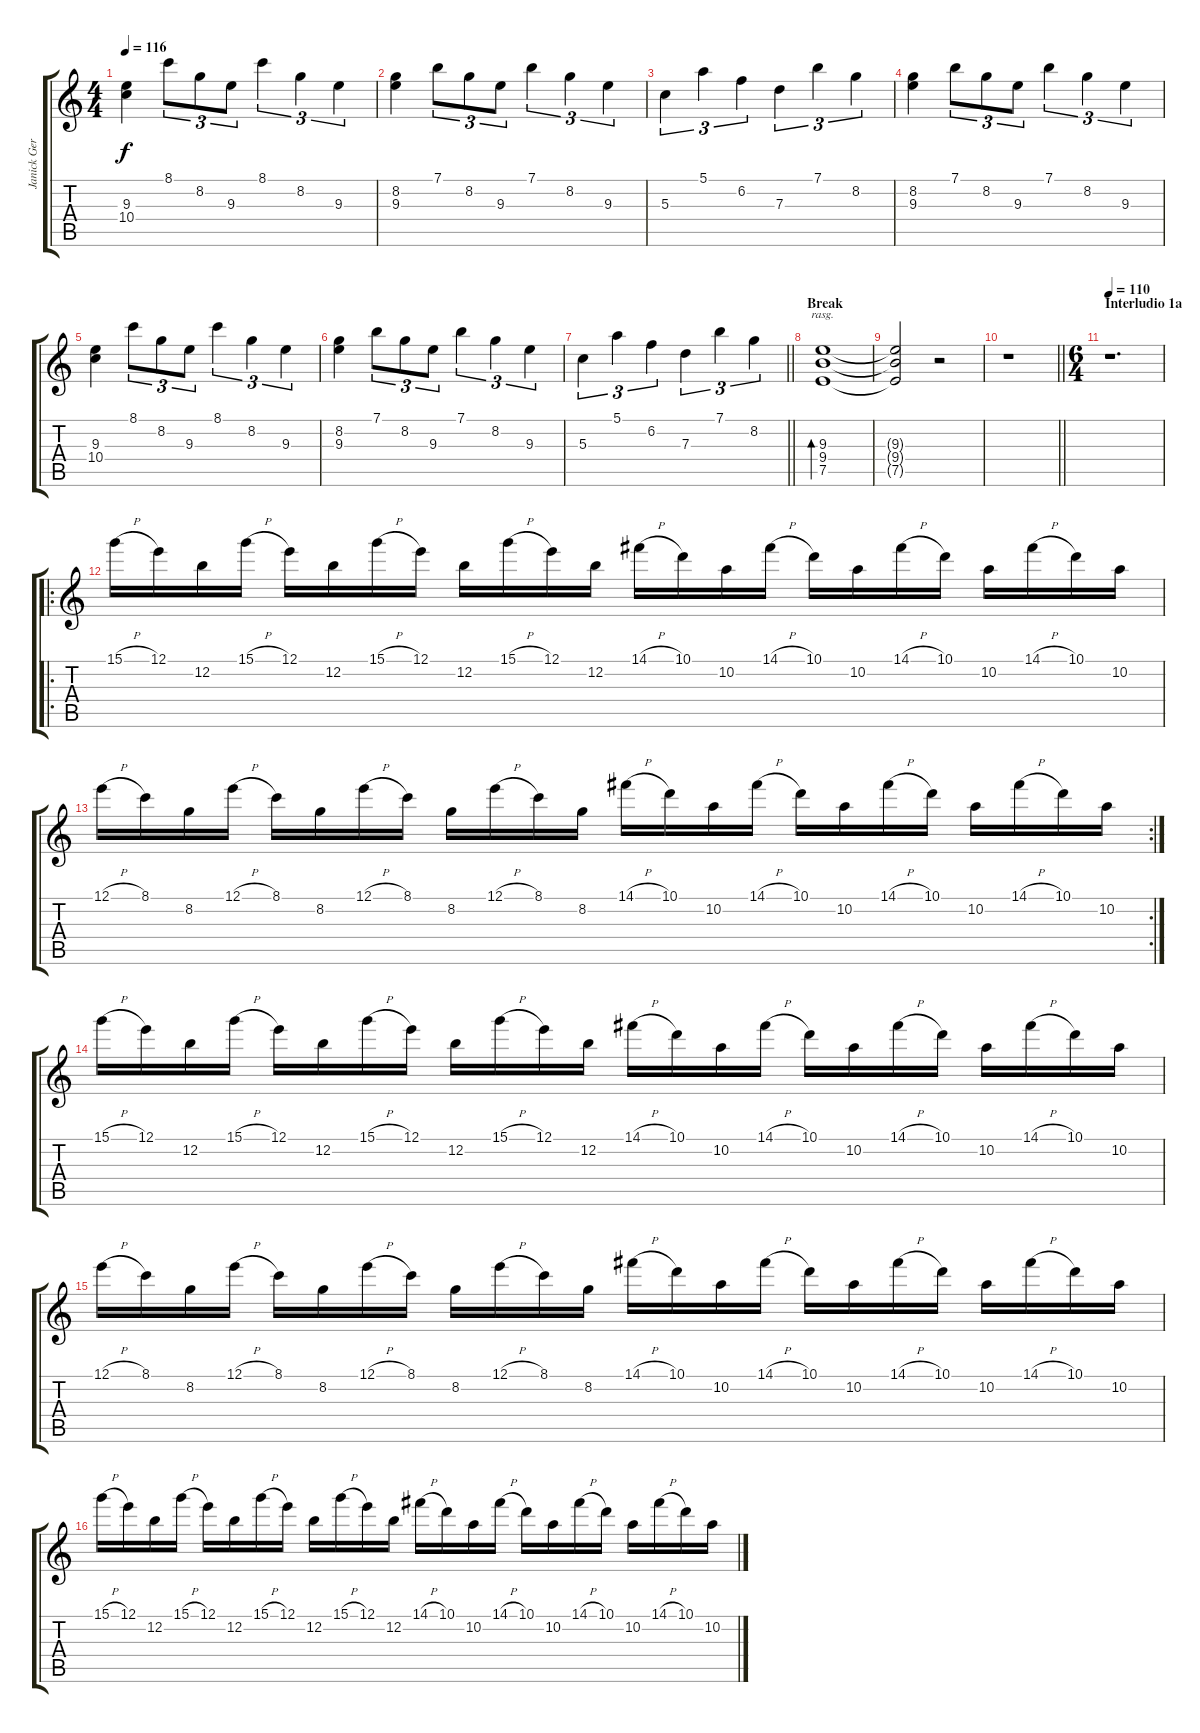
\track ("Janick Gers" "Janick Ger") {instrument overdrivenguitar}
\staff {score tabs}
\tuning (E4 B3 G3 D3 A2 E2) {hide}
\ts (4 4)
\tempo 116
\clef g2
\ks c
(9.3 10.4).4{dy f} 8.1.8{tu (3 2)} 8.2.8{tu (3 2)} 9.3.8{tu (3 2)} 8.1.4{tu (3 2)} 8.2.4{tu (3 2)} 9.3.4{tu (3 2)} |
(8.2 9.3).4 7.1.8{tu (3 2)} 8.2.8{tu (3 2)} 9.3.8{tu (3 2)} 7.1.4{tu (3 2)} 8.2.4{tu (3 2)} 9.3.4{tu (3 2)} |
5.3.4{tu (3 2)} 5.1.4{tu (3 2)} 6.2.4{tu (3 2)} 7.3.4{tu (3 2)} 7.1.4{tu (3 2)} 8.2.4{tu (3 2)} |
(8.2 9.3).4 7.1.8{tu (3 2)} 8.2.8{tu (3 2)} 9.3.8{tu (3 2)} 7.1.4{tu (3 2)} 8.2.4{tu (3 2)} 9.3.4{tu (3 2)} |
(9.3 10.4).4 8.1.8{tu (3 2)} 8.2.8{tu (3 2)} 9.3.8{tu (3 2)} 8.1.4{tu (3 2)} 8.2.4{tu (3 2)} 9.3.4{tu (3 2)} |
(8.2 9.3).4 7.1.8{tu (3 2)} 8.2.8{tu (3 2)} 9.3.8{tu (3 2)} 7.1.4{tu (3 2)} 8.2.4{tu (3 2)} 9.3.4{tu (3 2)} |
\barLineRight lightlight
5.3.4{tu (3 2)} 5.1.4{tu (3 2)} 6.2.4{tu (3 2)} 7.3.4{tu (3 2)} 7.1.4{tu (3 2)} 8.2.4{tu (3 2)} |
\section ("" "Break")
(9.3 9.4 7.5).1{bd 480 rasg ii} |
(9.3{t} 9.4{t} 7.5{t}).2 r.2 |
\barLineRight lightlight
r.1 |
\ts (6 4)
\section ("" "Interludio 1a")
\tempo 110
r.1{d} |
\ro
15.1{h}.16 12.1.16 12.2.16 15.1{h}.16 12.1.16 12.2.16 15.1{h}.16 12.1.16 12.2.16 15.1{h}.16 12.1.16 12.2.16 14.1{h}.16 10.1.16 10.2.16 14.1{h}.16 10.1.16 10.2.16 14.1{h}.16 10.1.16 10.2.16 14.1{h}.16 10.1.16 10.2.16 |
\rc 2
12.1{h}.16 8.1.16 8.2.16 12.1{h}.16 8.1.16 8.2.16 12.1{h}.16 8.1.16 8.2.16 12.1{h}.16 8.1.16 8.2.16 14.1{h}.16 10.1.16 10.2.16 14.1{h}.16 10.1.16 10.2.16 14.1{h}.16 10.1.16 10.2.16 14.1{h}.16 10.1.16 10.2.16 |
15.1{h}.16 12.1.16 12.2.16 15.1{h}.16 12.1.16 12.2.16 15.1{h}.16 12.1.16 12.2.16 15.1{h}.16 12.1.16 12.2.16 14.1{h}.16 10.1.16 10.2.16 14.1{h}.16 10.1.16 10.2.16 14.1{h}.16 10.1.16 10.2.16 14.1{h}.16 10.1.16 10.2.16 |
12.1{h}.16 8.1.16 8.2.16 12.1{h}.16 8.1.16 8.2.16 12.1{h}.16 8.1.16 8.2.16 12.1{h}.16 8.1.16 8.2.16 14.1{h}.16 10.1.16 10.2.16 14.1{h}.16 10.1.16 10.2.16 14.1{h}.16 10.1.16 10.2.16 14.1{h}.16 10.1.16 10.2.16 |
15.1{h}.16 12.1.16 12.2.16 15.1{h}.16 12.1.16 12.2.16 15.1{h}.16 12.1.16 12.2.16 15.1{h}.16 12.1.16 12.2.16 14.1{h}.16 10.1.16 10.2.16 14.1{h}.16 10.1.16 10.2.16 14.1{h}.16 10.1.16 10.2.16 14.1{h}.16 10.1.16 10.2.16
